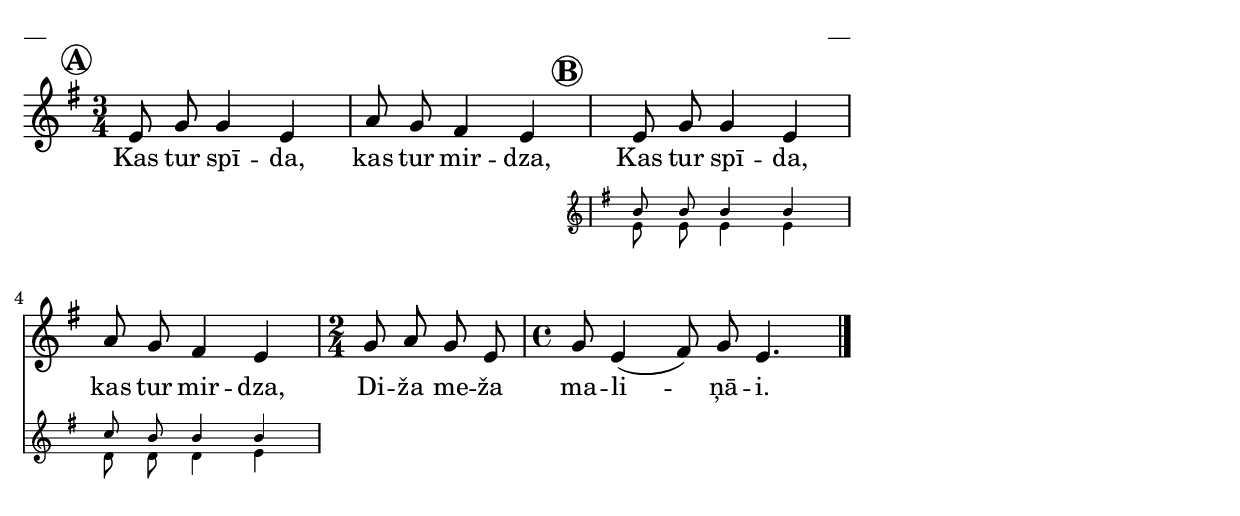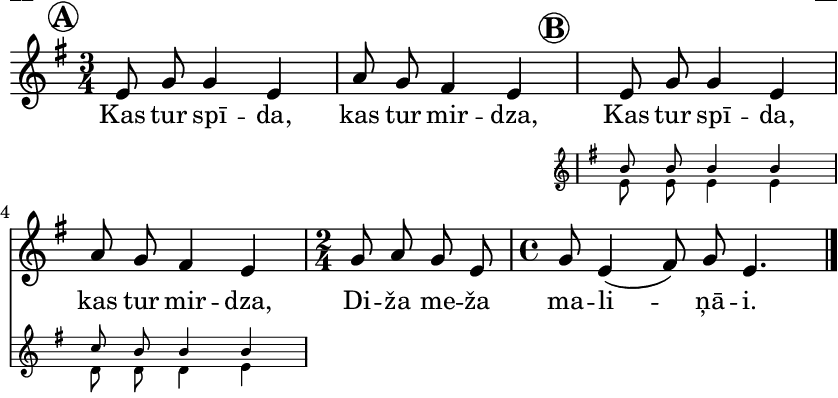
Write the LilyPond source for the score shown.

\version "2.13.18"
#(ly:set-option 'crop #t)

%\header {
%    title = "Kas tur spīda, kas tur mirdza"
%}
% 3x9 Jāņi; p.46
\paper {
line-width = 14\cm
left-margin = 0.4\cm
between-system-padding = 0.1\cm
between-system-space = 0.1\cm
}
\layout {
indent = #0
ragged-last = ##f
}


voiceA = \relative c' {
\clef "treble"
\key e \minor
\override Score.RehearsalMark #'break-align-symbols = #'(time-signature)
\time 3/4 \mark \markup {  \circle \bold A }
e8 g g4 e | a8 g fis4 e | \mark \markup {  \circle \bold B }

\oneVoice 
<< { e8 g g4 e | a8 g fis4 e |  } 
\new Staff \with {
\remove "Time_signature_engraver"
%\remove "Clef_engraver"
%\remove "Key_engraver"
%\remove "Accidental_engraver"
alignAboveContext = #"main"
fontSize = #-3
\override StaffSymbol #'staff-space = #(magstep -3)
\override StaffSymbol #'thickness = #(magstep -3)
} { 
  \key e \minor
  << { \voiceOne \autoBeamOff b'8 b b4 b | c8 b8 b4 b }
  \new Voice { \voiceTwo \autoBeamOff e,8 e e4 e | d8 d d4 e } >>    
}
>> \oneVoice


\time 2/4
g8 a g e | 
\time 4/4
g8 e4( fis8) g e4. 
\bar "|."
} 

lyricA = \lyricmode {
Kas tur spī -- da, kas tur mir -- dza, 
Kas tur spī -- da, kas tur mir -- dza, 
Di -- ža me -- ža ma -- li -- ņā -- i. 
} 

fullScore = <<
\new Staff {
<<
\new Voice = "voiceA" { \oneVoice \autoBeamOff \voiceA }
\new Lyrics \lyricsto "voiceA" \lyricA
>>
}
>>

\score {
\fullScore
\header { piece = "__" opus = "__" }
}
\markup { \with-color #(x11-color 'white) \sans \smaller "__" }
\score {
\unfoldRepeats
\fullScore
\midi {
\context { \Staff \remove "Staff_performer" }
\context { \Voice \consists "Staff_performer" }
}
}


